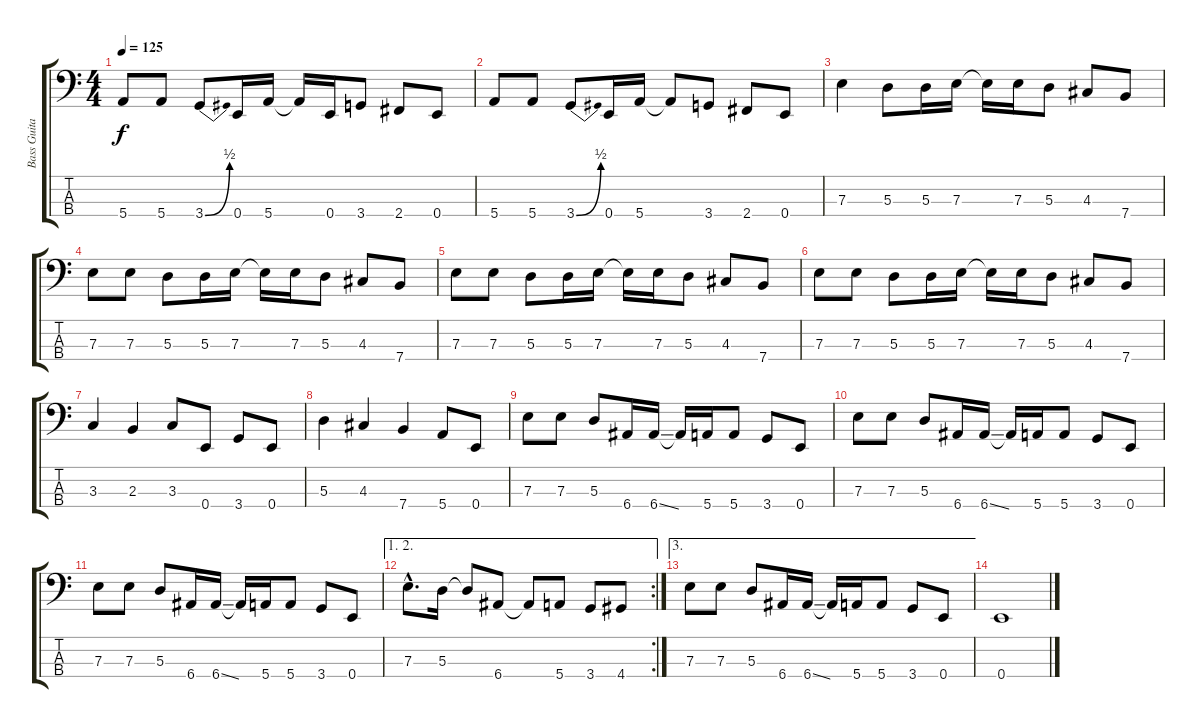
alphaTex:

\track ("Bass Guitar" "Bass Guita") {instrument electricbasspick}
\staff {score tabs}
\tuning (G2 D2 A1 E1) {hide}
\ts (4 4)
\tempo 125
\clef f4
\ks c
5.4.8{dy f} 5.4.8 3.4{be (bend 0 0 60 2)}.8 0.4.16 5.4.16 5.4{t}.16 0.4.16 3.4.8 2.4.8 0.4.8 |
5.4.8 5.4.8 3.4{be (bend 0 0 60 2)}.8 0.4.16 5.4.16 5.4{t}.8 3.4.8 2.4.8 0.4.8 |
7.3.4 5.3.8 5.3.16 7.3.16 7.3{t}.16 7.3.16 5.3.8 4.3.8 7.4.8 |
7.3.8 7.3.8 5.3.8 5.3.16 7.3.16 7.3{t}.16 7.3.16 5.3.8 4.3.8 7.4.8 |
7.3.8 7.3.8 5.3.8 5.3.16 7.3.16 7.3{t}.16 7.3.16 5.3.8 4.3.8 7.4.8 |
7.3.8 7.3.8 5.3.8 5.3.16 7.3.16 7.3{t}.16 7.3.16 5.3.8 4.3.8 7.4.8 |
3.3.4 2.3.4 3.3.8 0.4.8 3.4.8 0.4.8 |
5.3.4 4.3.4 7.4.4 5.4.8 0.4.8 |
7.3.8 7.3.8 5.3.8 6.4.16 6.4{ss}.16 6.4{t}.16 5.4.16 5.4.8 3.4.8 0.4.8 |
7.3.8 7.3.8 5.3.8 6.4.16 6.4{ss}.16 6.4{t}.16 5.4.16 5.4.8 3.4.8 0.4.8 |
7.3.8 7.3.8 5.3.8 6.4.16 6.4{ss}.16 6.4{t}.16 5.4.16 5.4.8 3.4.8 0.4.8 |
\ae (1 2)
\rc 2
7.3{hac}.8{d} 5.3.16 5.3{t}.8 6.4.8 6.4{t}.8 5.4.8 3.4.8 4.4.8 |
\ae 3
7.3.8 7.3.8 5.3.8 6.4.16 6.4{ss}.16 6.4{t}.16 5.4.16 5.4.8 3.4.8 0.4.8 |
0.4.1
